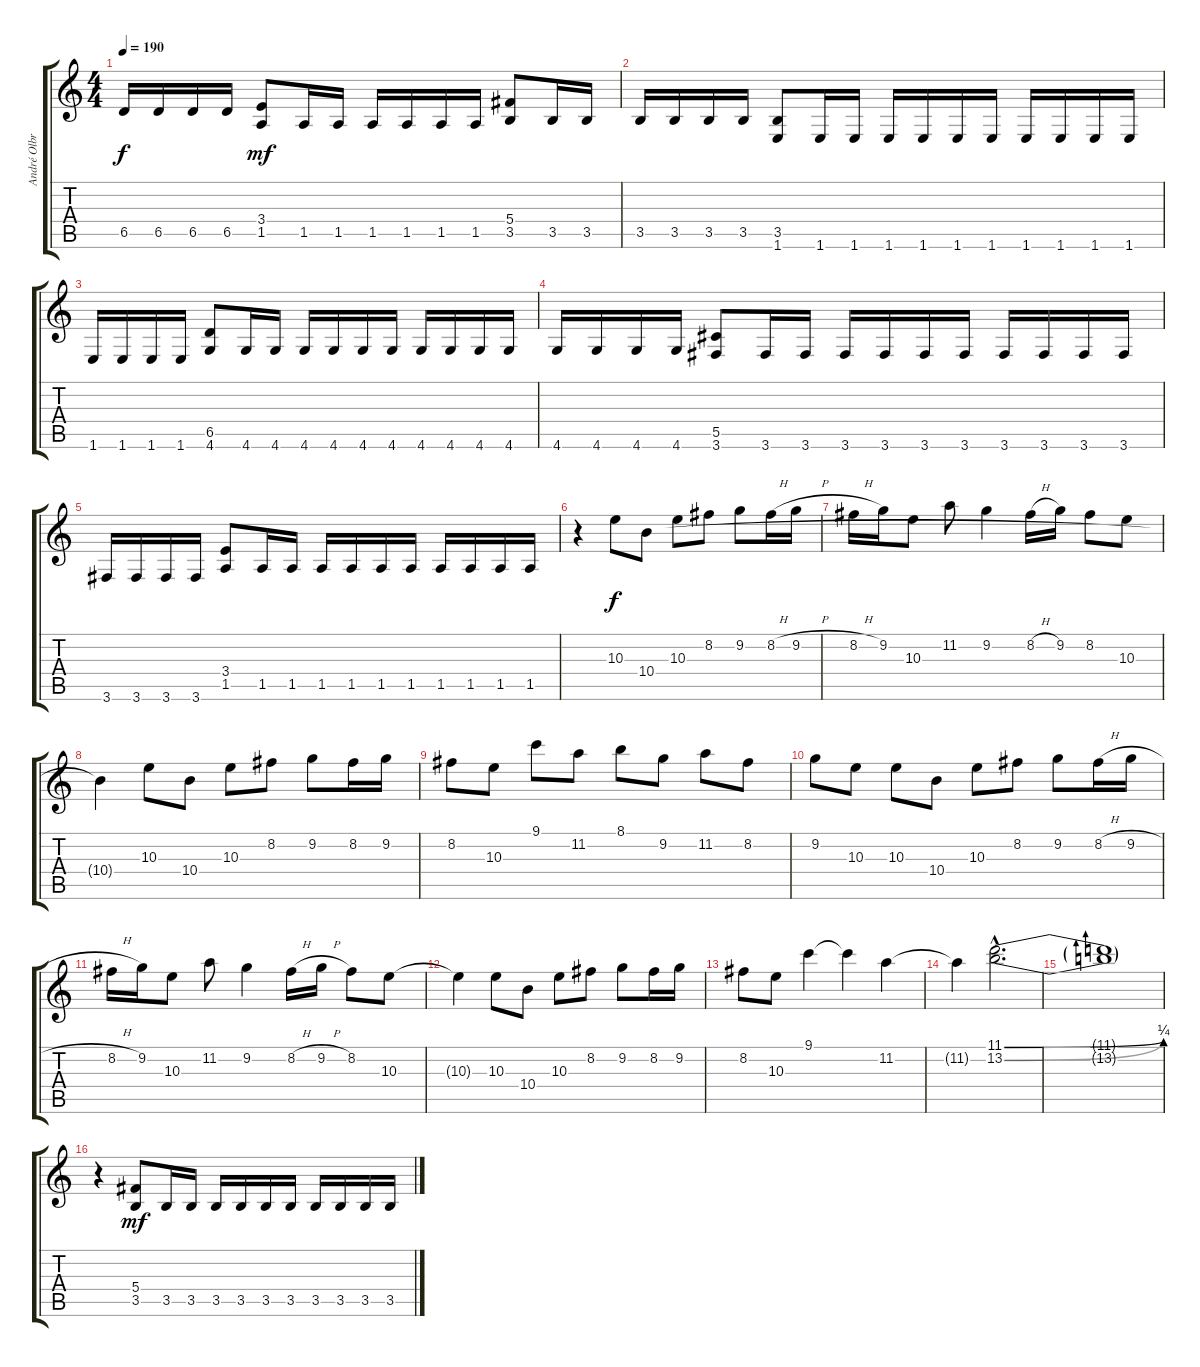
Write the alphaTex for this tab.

\track ("André Olbrich" "André Olbr") {instrument distortionguitar}
\staff {score tabs}
\tuning (Eb4 Bb3 Gb3 Db3 Ab2 Eb2) {hide}
\ts (4 4)
\tempo 190
\clef g2
\ks c
6.5.16{dy f} 6.5.16 6.5.16 6.5.16 (3.4 1.5).8{dy mf} 1.5.16 1.5.16 1.5.16 1.5.16 1.5.16 1.5.16 (5.4 3.5).8 3.5.16 3.5.16 |
3.5.16 3.5.16 3.5.16 3.5.16 (3.5 1.6).8 1.6.16 1.6.16 1.6.16 1.6.16 1.6.16 1.6.16 1.6.16 1.6.16 1.6.16 1.6.16 |
1.6.16 1.6.16 1.6.16 1.6.16 (6.5 4.6).8 4.6.16 4.6.16 4.6.16 4.6.16 4.6.16 4.6.16 4.6.16 4.6.16 4.6.16 4.6.16 |
4.6.16 4.6.16 4.6.16 4.6.16 (5.5 3.6).8 3.6.16 3.6.16 3.6.16 3.6.16 3.6.16 3.6.16 3.6.16 3.6.16 3.6.16 3.6.16 |
3.6.16 3.6.16 3.6.16 3.6.16 (3.4 1.5).8 1.5.16 1.5.16 1.5.16 1.5.16 1.5.16 1.5.16 1.5.16 1.5.16 1.5.16 1.5.16 |
r.4 10.3.8{dy f} 10.4.8 10.3.8 8.2.8 9.2.8 8.2{h}.16 9.2{h}.16 |
8.2{h}.16 9.2.16 10.3.8 11.2.8 9.2.4 8.2{h}.16 9.2.16 8.2.8 10.3.8 |
10.4{t}.4 10.3.8 10.4.8 10.3.8 8.2.8 9.2.8 8.2.16 9.2.16 |
8.2.8 10.3.8 9.1.8 11.2.8 8.1.8 9.2.8 11.2.8 8.2.8 |
9.2.8 10.3.8 10.3.8 10.4.8 10.3.8 8.2.8 9.2.8 8.2{h}.16 9.2{h}.16 |
8.2{h}.16 9.2.16 10.3.8 11.2.8 9.2.4 8.2{h}.16 9.2{h}.16 8.2.8 10.3.8 |
10.3{t}.4 10.3.8 10.4.8 10.3.8 8.2.8 9.2.8 8.2.16 9.2.16 |
8.2.8 10.3.8 9.1.4 9.1{t}.4 11.2.4 |
11.2{t}.4 (11.1{be (bend 0 0 60 1) hac} 13.2{be (bend 0 0 60 1) hac}).2{d} |
(11.1{t} 13.2{t}).1 |
r.4 (5.4 3.5).8{dy mf} 3.5.16 3.5.16 3.5.16 3.5.16 3.5.16 3.5.16 3.5.16 3.5.16 3.5.16 3.5.16
